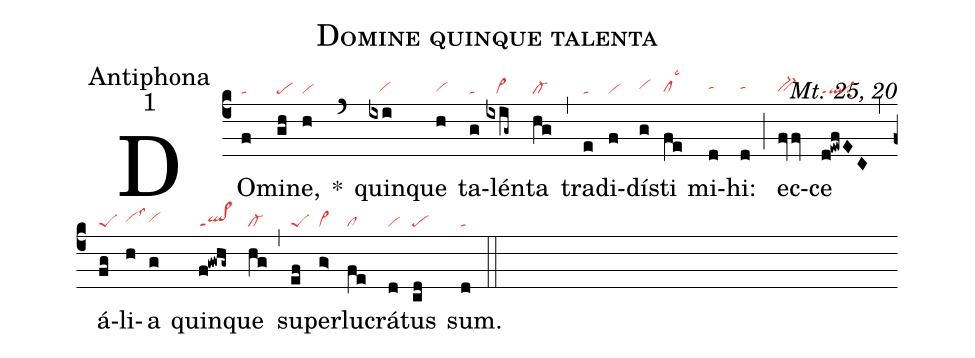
name:Domine quinque talenta;
office-part:Antiphona;
mode:1;
commentary:Mt. 25, 20;
nabc-lines:1;
%%
(c4)
DO(f|ta)mi(gh|pe)ne,(h|vi) *(`)
quin(ixi|///vihg)que(h|vihg) ta(g|ta)lén(ixig~|///vi>)ta(hg|cl-) (,)
tra(e|ta)di(f|vi)dí(g|vihh)sti(fe|clhglsc3) mi(d|tahh)hi:(d|tahh) (;)
ec(fvv|bv-hg)ce(d!ewfEC|ql-ppt1su2) (,)
á(fg|peS)li(h|vihhlss3)a(g|vihh) quin(f!gwhg~|ql>ppt1)que(hg|cl-) (,)
su(ef|peS)per(g>|vi>)lu(fe|cl)crá(d|vi)tus(cd|pe) sum.(d|ta) (::)
